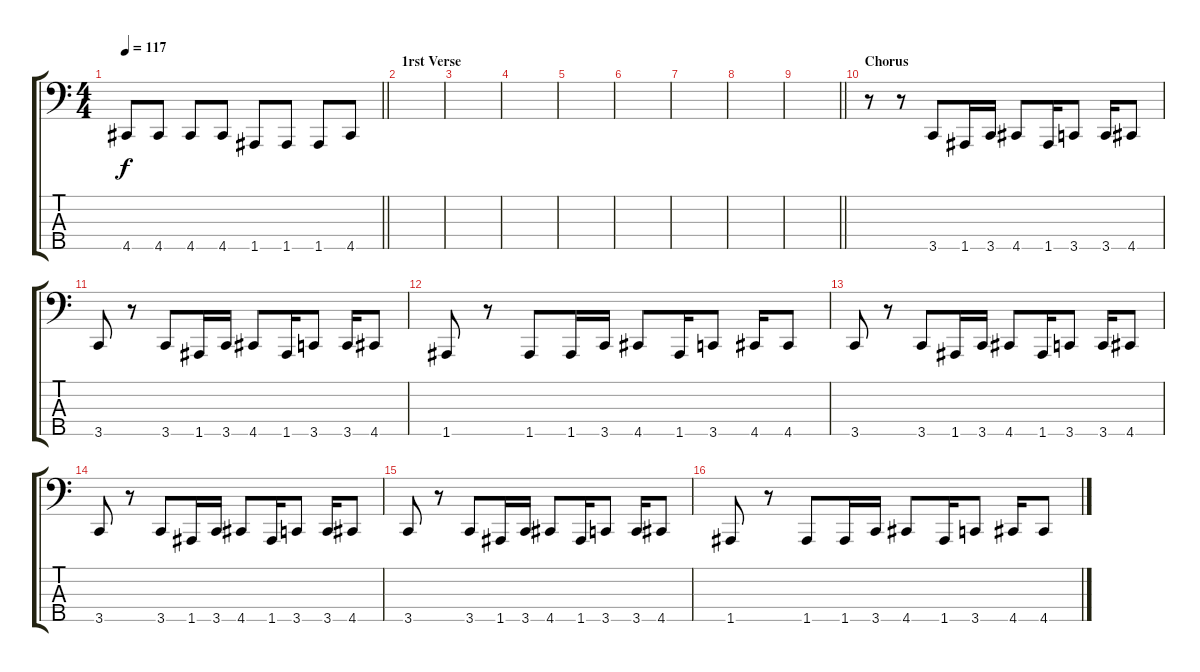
\track "" {instrument electricbassfinger}
\staff {score tabs}
\tuning (F2 C2 G1 D1 A0) {hide}
\ts (4 4)
\tempo 117
\clef f4
\barLineRight lightlight
\ks c
4.5.8{dy f} 4.5.8 4.5.8 4.5.8 1.5.8 1.5.8 1.5.8 4.5.8 |
\section ("" "1rst Verse")
|
|
|
|
|
|
|
\barLineRight lightlight
|
\section ("" "Chorus")
r.8 r.8 3.5.8 1.5.16 3.5.16 4.5.8 1.5.16 3.5.8 3.5.16 4.5.8 |
3.5.8 r.8 3.5.8 1.5.16 3.5.16 4.5.8 1.5.16 3.5.8 3.5.16 4.5.8 |
1.5.8 r.8 1.5.8 1.5.16 3.5.16 4.5.8 1.5.16 3.5.8 4.5.16 4.5.8 |
3.5.8 r.8 3.5.8 1.5.16 3.5.16 4.5.8 1.5.16 3.5.8 3.5.16 4.5.8 |
3.5.8 r.8 3.5.8 1.5.16 3.5.16 4.5.8 1.5.16 3.5.8 3.5.16 4.5.8 |
3.5.8 r.8 3.5.8 1.5.16 3.5.16 4.5.8 1.5.16 3.5.8 3.5.16 4.5.8 |
1.5.8 r.8 1.5.8 1.5.16 3.5.16 4.5.8 1.5.16 3.5.8 4.5.16 4.5.8
